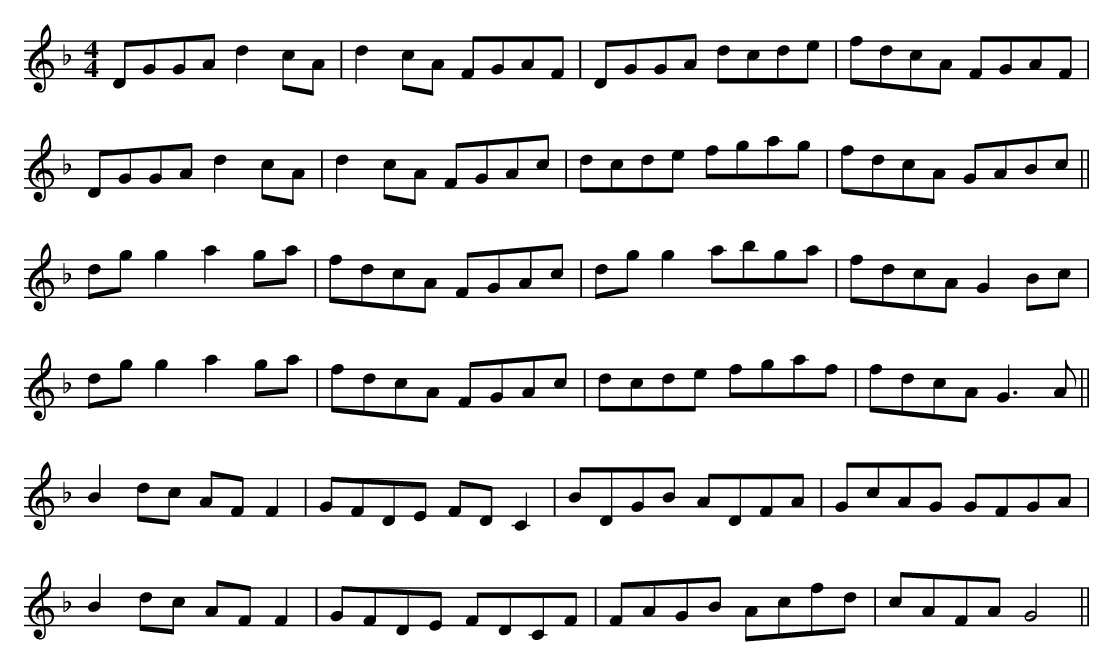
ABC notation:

X:1
M:4/4
K:Gdor
DGGA d2cA|d2cA FGAF|DGGA dcde|fdcA FGAF|
DGGA d2cA|d2cA FGAc|dcde fgag|fdcA GABc||
dgg2 a2ga|fdcA FGAc|dgg2 abga|fdcA G2Bc|
dgg2 a2ga|fdcA FGAc|dcde fgaf|fdcA G3A||
B2dc AFF2|GFDE FDC2|BDGB ADFA|GcAG GFGA|
B2dc AFF2|GFDE FDCF|FAGB Acfd|cAFA G4||
